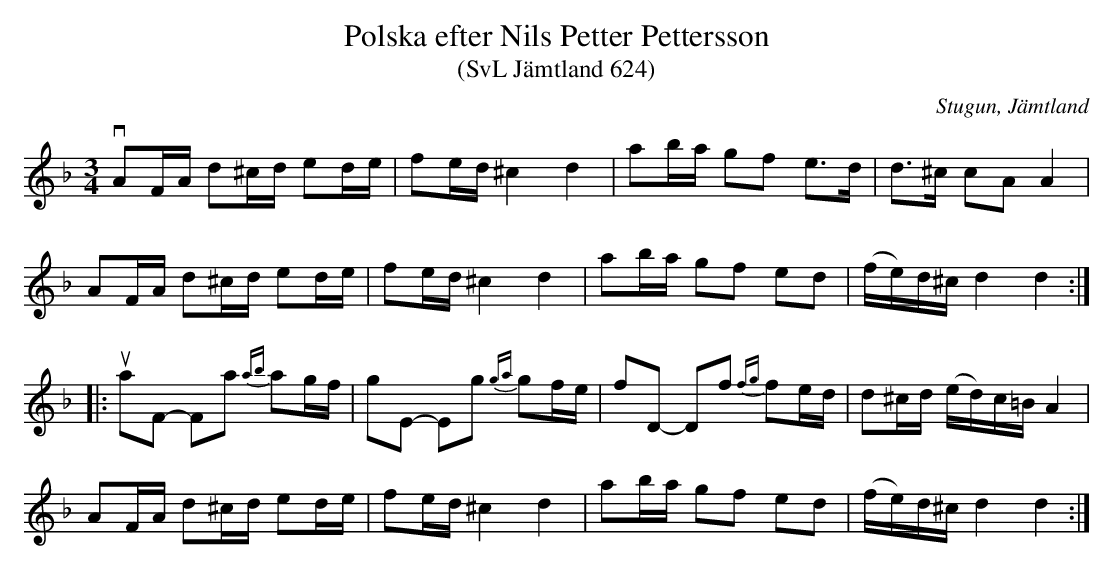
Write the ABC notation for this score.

X:1
T:Polska efter Nils Petter Pettersson
T:(SvL Jämtland 624)
O:Stugun, Jämtland
M:3/4
L:1/8
K:Dm
vAF/A/ d^c/d/ ed/e/|fe/d/ ^c2 d2|ab/a/ gf e>d|d>^c cA A2|
AF/A/ d^c/d/ ed/e/|fe/d/ ^c2 d2|ab/a/ gf ed|(f/e/)d/^c/ d2 d2:|
|:uaF- Fa {ab}ag/f/|gE- Eg {ga}gf/e/|fD- Df {fg}fe/d/|d^c/d/ (e/d/)c/=B/ A2|
AF/A/ d^c/d/ ed/e/|fe/d/ ^c2 d2|ab/a/ gf ed|(f/e/)d/^c/ d2 d2:|
